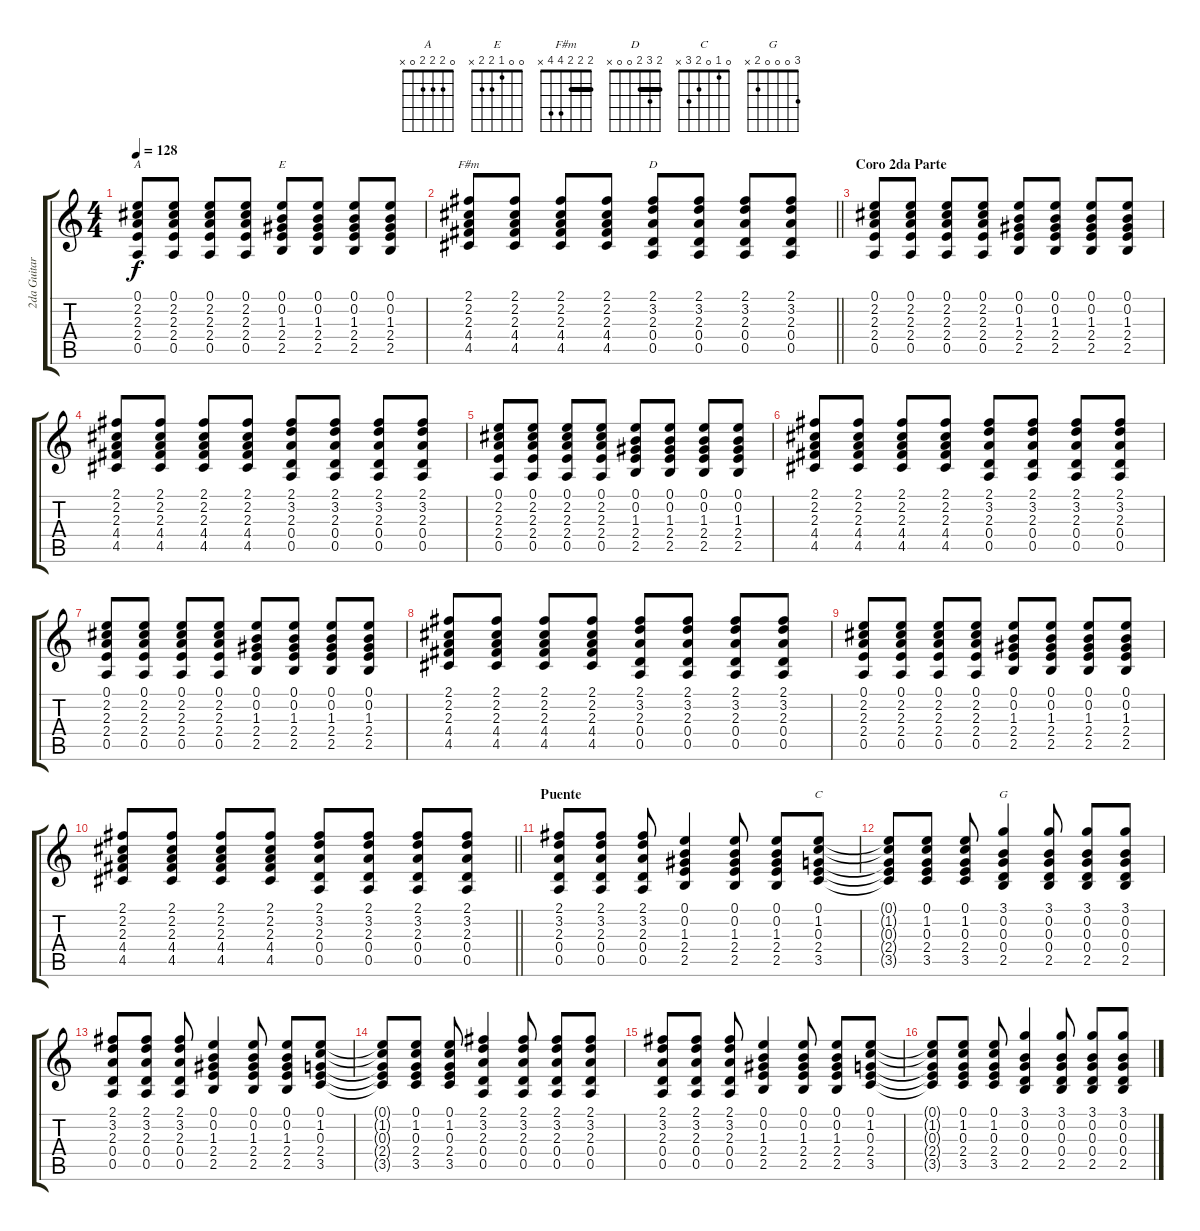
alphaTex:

\track ("2da Guitarra" "2da Guitar") {instrument overdrivenguitar}
\staff {score tabs}
\tuning (E4 B3 G3 D3 A2 E2) {hide}
\chord ("A" 0 2 2 2 0 x)
\chord ("E" 0 0 1 2 2 x)
\chord ("F#m" 2 2 2 4 4 x) {barre 2}
\chord ("D" 2 3 2 0 0 x) {barre 2}
\chord ("C" 0 1 0 2 3 x)
\chord ("G" 3 0 0 0 2 x)
\ts (4 4)
\tempo 128
\clef g2
\ks c
(0.1 2.2 2.3 2.4 0.5).8{ch "A" dy f} (0.1 2.2 2.3 2.4 0.5).8 (0.1 2.2 2.3 2.4 0.5).8 (0.1 2.2 2.3 2.4 0.5).8 (0.1 0.2 1.3 2.4 2.5).8{ch "E"} (0.1 0.2 1.3 2.4 2.5).8 (0.1 0.2 1.3 2.4 2.5).8 (0.1 0.2 1.3 2.4 2.5).8 |
\barLineRight lightlight
(2.1 2.2 2.3 4.4 4.5).8{ch "F#m"} (2.1 2.2 2.3 4.4 4.5).8 (2.1 2.2 2.3 4.4 4.5).8 (2.1 2.2 2.3 4.4 4.5).8 (2.1 3.2 2.3 0.4 0.5).8{ch "D"} (2.1 3.2 2.3 0.4 0.5).8 (2.1 3.2 2.3 0.4 0.5).8 (2.1 3.2 2.3 0.4 0.5).8 |
\section ("" "Coro 2da Parte")
(0.1 2.2 2.3 2.4 0.5).8 (0.1 2.2 2.3 2.4 0.5).8 (0.1 2.2 2.3 2.4 0.5).8 (0.1 2.2 2.3 2.4 0.5).8 (0.1 0.2 1.3 2.4 2.5).8 (0.1 0.2 1.3 2.4 2.5).8 (0.1 0.2 1.3 2.4 2.5).8 (0.1 0.2 1.3 2.4 2.5).8 |
(2.1 2.2 2.3 4.4 4.5).8 (2.1 2.2 2.3 4.4 4.5).8 (2.1 2.2 2.3 4.4 4.5).8 (2.1 2.2 2.3 4.4 4.5).8 (2.1 3.2 2.3 0.4 0.5).8 (2.1 3.2 2.3 0.4 0.5).8 (2.1 3.2 2.3 0.4 0.5).8 (2.1 3.2 2.3 0.4 0.5).8 |
(0.1 2.2 2.3 2.4 0.5).8 (0.1 2.2 2.3 2.4 0.5).8 (0.1 2.2 2.3 2.4 0.5).8 (0.1 2.2 2.3 2.4 0.5).8 (0.1 0.2 1.3 2.4 2.5).8 (0.1 0.2 1.3 2.4 2.5).8 (0.1 0.2 1.3 2.4 2.5).8 (0.1 0.2 1.3 2.4 2.5).8 |
(2.1 2.2 2.3 4.4 4.5).8 (2.1 2.2 2.3 4.4 4.5).8 (2.1 2.2 2.3 4.4 4.5).8 (2.1 2.2 2.3 4.4 4.5).8 (2.1 3.2 2.3 0.4 0.5).8 (2.1 3.2 2.3 0.4 0.5).8 (2.1 3.2 2.3 0.4 0.5).8 (2.1 3.2 2.3 0.4 0.5).8 |
(0.1 2.2 2.3 2.4 0.5).8 (0.1 2.2 2.3 2.4 0.5).8 (0.1 2.2 2.3 2.4 0.5).8 (0.1 2.2 2.3 2.4 0.5).8 (0.1 0.2 1.3 2.4 2.5).8 (0.1 0.2 1.3 2.4 2.5).8 (0.1 0.2 1.3 2.4 2.5).8 (0.1 0.2 1.3 2.4 2.5).8 |
(2.1 2.2 2.3 4.4 4.5).8 (2.1 2.2 2.3 4.4 4.5).8 (2.1 2.2 2.3 4.4 4.5).8 (2.1 2.2 2.3 4.4 4.5).8 (2.1 3.2 2.3 0.4 0.5).8 (2.1 3.2 2.3 0.4 0.5).8 (2.1 3.2 2.3 0.4 0.5).8 (2.1 3.2 2.3 0.4 0.5).8 |
(0.1 2.2 2.3 2.4 0.5).8 (0.1 2.2 2.3 2.4 0.5).8 (0.1 2.2 2.3 2.4 0.5).8 (0.1 2.2 2.3 2.4 0.5).8 (0.1 0.2 1.3 2.4 2.5).8 (0.1 0.2 1.3 2.4 2.5).8 (0.1 0.2 1.3 2.4 2.5).8 (0.1 0.2 1.3 2.4 2.5).8 |
\barLineRight lightlight
(2.1 2.2 2.3 4.4 4.5).8 (2.1 2.2 2.3 4.4 4.5).8 (2.1 2.2 2.3 4.4 4.5).8 (2.1 2.2 2.3 4.4 4.5).8 (2.1 3.2 2.3 0.4 0.5).8 (2.1 3.2 2.3 0.4 0.5).8 (2.1 3.2 2.3 0.4 0.5).8 (2.1 3.2 2.3 0.4 0.5).8 |
\section ("" "Puente")
(2.1 3.2 2.3 0.4 0.5).8 (2.1 3.2 2.3 0.4 0.5).8 (2.1 3.2 2.3 0.4 0.5).8 (0.1 0.2 1.3 2.4 2.5).4 (0.1 0.2 1.3 2.4 2.5).8 (0.1 0.2 1.3 2.4 2.5).8 (0.1 1.2 0.3 2.4 3.5).8{ch "C"} |
(0.1{t} 1.2{t} 0.3{t} 2.4{t} 3.5{t}).8 (0.1 1.2 0.3 2.4 3.5).8 (0.1 1.2 0.3 2.4 3.5).8 (3.1 0.2 0.3 0.4 2.5).4{ch "G"} (3.1 0.2 0.3 0.4 2.5).8 (3.1 0.2 0.3 0.4 2.5).8 (3.1 0.2 0.3 0.4 2.5).8 |
(2.1 3.2 2.3 0.4 0.5).8 (2.1 3.2 2.3 0.4 0.5).8 (2.1 3.2 2.3 0.4 0.5).8 (0.1 0.2 1.3 2.4 2.5).4 (0.1 0.2 1.3 2.4 2.5).8 (0.1 0.2 1.3 2.4 2.5).8 (0.1 1.2 0.3 2.4 3.5).8 |
(0.1{t} 1.2{t} 0.3{t} 2.4{t} 3.5{t}).8 (0.1 1.2 0.3 2.4 3.5).8 (0.1 1.2 0.3 2.4 3.5).8 (2.1 3.2 2.3 0.4 0.5).4 (2.1 3.2 2.3 0.4 0.5).8 (2.1 3.2 2.3 0.4 0.5).8 (2.1 3.2 2.3 0.4 0.5).8 |
(2.1 3.2 2.3 0.4 0.5).8 (2.1 3.2 2.3 0.4 0.5).8 (2.1 3.2 2.3 0.4 0.5).8 (0.1 0.2 1.3 2.4 2.5).4 (0.1 0.2 1.3 2.4 2.5).8 (0.1 0.2 1.3 2.4 2.5).8 (0.1 1.2 0.3 2.4 3.5).8 |
(0.1{t} 1.2{t} 0.3{t} 2.4{t} 3.5{t}).8 (0.1 1.2 0.3 2.4 3.5).8 (0.1 1.2 0.3 2.4 3.5).8 (3.1 0.2 0.3 0.4 2.5).4 (3.1 0.2 0.3 0.4 2.5).8 (3.1 0.2 0.3 0.4 2.5).8 (3.1 0.2 0.3 0.4 2.5).8
